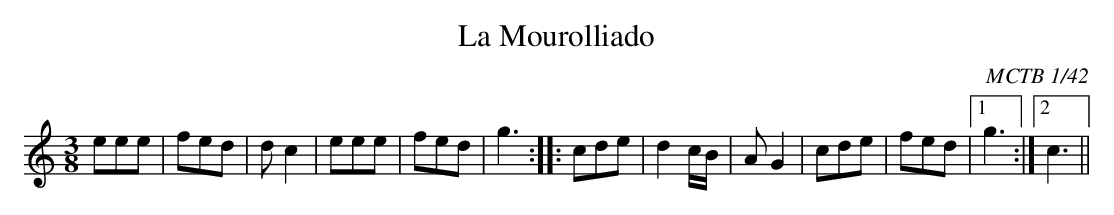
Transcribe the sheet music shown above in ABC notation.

X:1
T:La Mourolliado
C:MCTB 1/42
M:3/8
L:1/8
K:C
eee|fed|dc2|eee|fed|g3:|\
|:cde|d2c/B/|AG2|cde|fed|1 g3:|2 c3||
